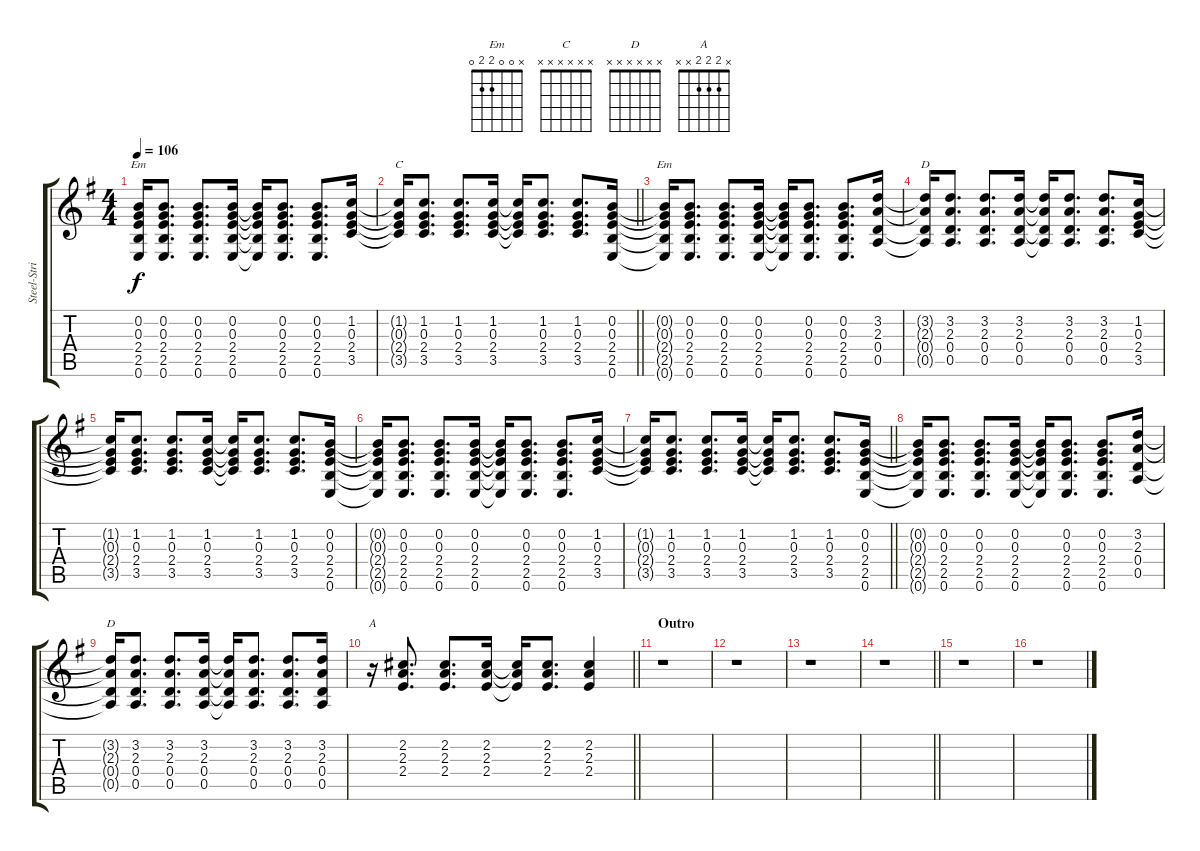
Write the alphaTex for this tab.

\track ("Steel-Stringed Guitar" "Steel-Stri") {instrument acousticguitarsteel}
\staff {score tabs}
\tuning (E4 B3 G3 D3 A2 E2) {hide}
\chord ("Em" x x x x x x)
\chord ("C" x x x x x x)
\chord ("Em" x 0 0 2 2 0)
\chord ("D" x 3 2 0 0 x)
\chord ("D" x x x x x x)
\chord ("A" x 2 2 2 x x)
\ts (4 4)
\tempo 106
\clef g2
\ks eminor
(0.2{t} 0.3{t} 2.4{t} 2.5{t} 0.6{t}).16{ch "Em" dy f} (0.2 0.3 2.4 2.5 0.6).8{d} (0.2 0.3 2.4 2.5 0.6).8{d} (0.2 0.3 2.4 2.5 0.6).16 (0.2{t} 0.3{t} 2.4{t} 2.5{t} 0.6{t}).16 (0.2 0.3 2.4 2.5 0.6).8{d} (0.2 0.3 2.4 2.5 0.6).8{d} (1.2 0.3 2.4 3.5).16 |
\barLineRight lightlight
(1.2{t} 0.3{t} 2.4{t} 3.5{t}).16{ch "C"} (1.2 0.3 2.4 3.5).8{d} (1.2 0.3 2.4 3.5).8{d} (1.2 0.3 2.4 3.5).16 (1.2{t} 0.3{t} 2.4{t} 3.5{t}).16 (1.2 0.3 2.4 3.5).8{d} (1.2 0.3 2.4 3.5).8{d} (0.2 0.3 2.4 2.5 0.6).16 |
(0.2{t} 0.3{t} 2.4{t} 2.5{t} 0.6{t}).16{ch "Em"} (0.2 0.3 2.4 2.5 0.6).8{d} (0.2 0.3 2.4 2.5 0.6).8{d} (0.2 0.3 2.4 2.5 0.6).16 (0.2{t} 0.3{t} 2.4{t} 2.5{t} 0.6{t}).16 (0.2 0.3 2.4 2.5 0.6).8{d} (0.2 0.3 2.4 2.5 0.6).8{d} (3.2 2.3 0.4 0.5).16 |
(3.2{t} 2.3{t} 0.4{t} 0.5{t}).16{ch "D"} (3.2 2.3 0.4 0.5).8{d} (3.2 2.3 0.4 0.5).8{d} (3.2 2.3 0.4 0.5).16 (3.2{t} 2.3{t} 0.4{t} 0.5{t}).16 (3.2 2.3 0.4 0.5).8{d} (3.2 2.3 0.4 0.5).8{d} (1.2 0.3 2.4 3.5).16 |
(1.2{t} 0.3{t} 2.4{t} 3.5{t}).16 (1.2 0.3 2.4 3.5).8{d} (1.2 0.3 2.4 3.5).8{d} (1.2 0.3 2.4 3.5).16 (1.2{t} 0.3{t} 2.4{t} 3.5{t}).16 (1.2 0.3 2.4 3.5).8{d} (1.2 0.3 2.4 3.5).8{d} (0.2 0.3 2.4 2.5 0.6).16 |
(0.2{t} 0.3{t} 2.4{t} 2.5{t} 0.6{t}).16 (0.2 0.3 2.4 2.5 0.6).8{d} (0.2 0.3 2.4 2.5 0.6).8{d} (0.2 0.3 2.4 2.5 0.6).16 (0.2{t} 0.3{t} 2.4{t} 2.5{t} 0.6{t}).16 (0.2 0.3 2.4 2.5 0.6).8{d} (0.2 0.3 2.4 2.5 0.6).8{d} (1.2 0.3 2.4 3.5).16 |
\barLineRight lightlight
(1.2{t} 0.3{t} 2.4{t} 3.5{t}).16 (1.2 0.3 2.4 3.5).8{d} (1.2 0.3 2.4 3.5).8{d} (1.2 0.3 2.4 3.5).16 (1.2{t} 0.3{t} 2.4{t} 3.5{t}).16 (1.2 0.3 2.4 3.5).8{d} (1.2 0.3 2.4 3.5).8{d} (0.2 0.3 2.4 2.5 0.6).16 |
(0.2{t} 0.3{t} 2.4{t} 2.5{t} 0.6{t}).16 (0.2 0.3 2.4 2.5 0.6).8{d} (0.2 0.3 2.4 2.5 0.6).8{d} (0.2 0.3 2.4 2.5 0.6).16 (0.2{t} 0.3{t} 2.4{t} 2.5{t} 0.6{t}).16 (0.2 0.3 2.4 2.5 0.6).8{d} (0.2 0.3 2.4 2.5 0.6).8{d} (3.2 2.3 0.4 0.5).16 |
(3.2{t} 2.3{t} 0.4{t} 0.5{t}).16{ch "D"} (3.2 2.3 0.4 0.5).8{d} (3.2 2.3 0.4 0.5).8{d} (3.2 2.3 0.4 0.5).16 (3.2{t} 2.3{t} 0.4{t} 0.5{t}).16 (3.2 2.3 0.4 0.5).8{d} (3.2 2.3 0.4 0.5).8{d} (3.2 2.3 0.4 0.5).16 |
\barLineRight lightlight
r.16{ch "A"} (2.2 2.3 2.4).8{d} (2.2 2.3 2.4).8{d} (2.2 2.3 2.4).16 (2.2{t} 2.3{t} 2.4{t}).16 (2.2 2.3 2.4).8{d} (2.2 2.3 2.4).4 |
\section ("" "Outro")
r.1 |
r.1 |
r.1 |
\barLineRight lightlight
r.1 |
r.1 |
r.1
